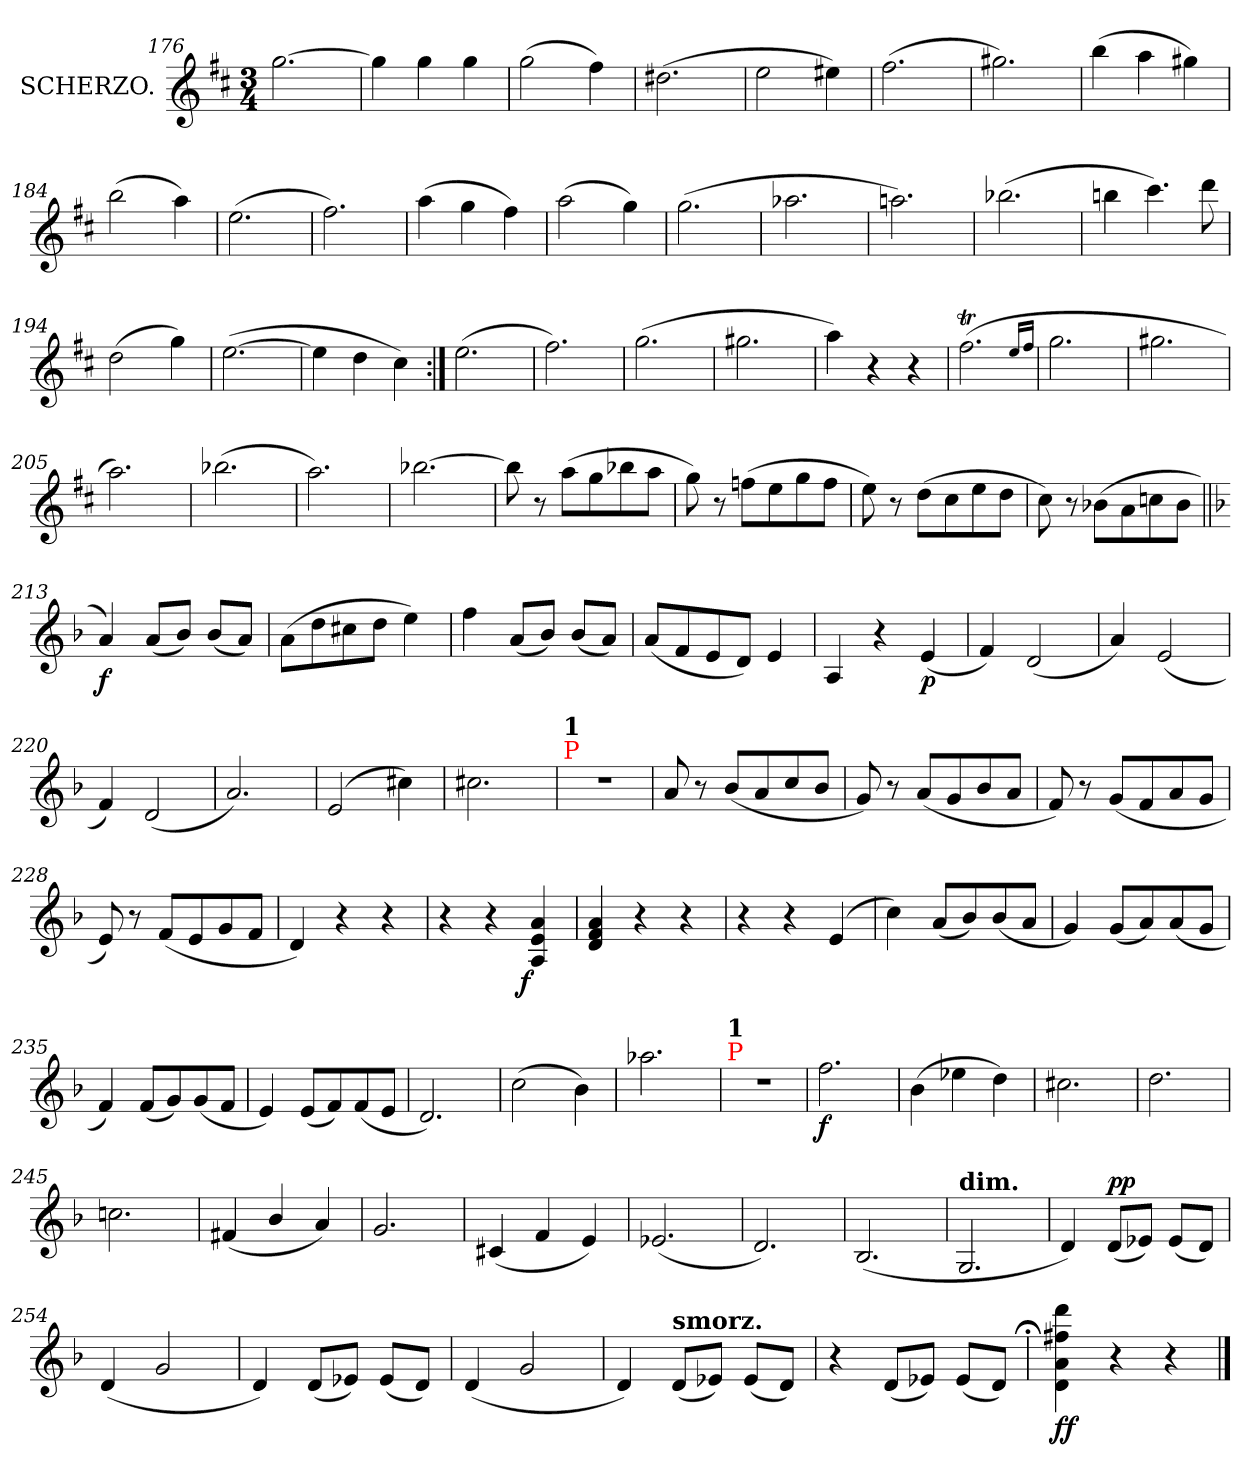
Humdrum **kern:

**kern	**dynam
*part1	*part1
*staff1	*staff1
*I"SCHERZO.	*
*clefG2	*
*k[f#c#]	*
*M3/4	*
=176	=176
[2.gg	.
=177	=177
4gg]	.
4gg	.
4gg	.
=178	=178
(>2gg	.
4ff#)	.
=179	=179
(>2.dd#X	.
=180	=180
2ee	.
4ee#X)	.
=181	=181
(>2.ff#	.
=182	=182
2.gg#X)	.
=183	=183
(>4bb	.
4aa	.
4gg#X)	.
=184	=184
(>2bb	.
4aa)	.
=185	=185
(>2.ee	.
=186	=186
2.ff#)	.
=187	=187
(>4aa	.
4gg	.
4ff#)	.
=188	=188
(>2aa	.
4gg)	.
=189	=189
(>2.gg	.
=190	=190
2.aa-X	.
=191	=191
2.aan)	.
=192	=192
(>2.bb-X	.
=193	=193
4bbn	.
4.ccc#)	.
8ddd	.
=194	=194
(>2dd	.
4gg)	.
=195	=195
(>[2.ee	.
=196	=196
4ee]	.
4dd	.
4cc#)	.
=197:|!	=197:|!
(>2.ee	.
=198	=198
2.ff#)	.
=199	=199
(>2.gg	.
=200	=200
2.gg#X	.
=201	=201
4aa)	.
4r	.
4r	.
=202	=202
(>2.ff#t	.
16qqee/LL	.
16qqff#JJ	.
=203	=203
2.gg	.
=204	=204
2.gg#X	.
=205	=205
2.aa)	.
=206	=206
(>2.bb-X	.
=207	=207
2.aa)	.
=208	=208
[2.bb-X	.
=209	=209
8bb-]	.
8r	.
(>8aaL	.
8gg	.
8bb-X	.
8aaJ	.
=210	=210
8gg)	.
8r	.
(>8ffnL	.
8ee	.
8gg	.
8ffJ	.
=211	=211
8ee)	.
8r	.
(>8ddL	.
8cc#	.
8ee	.
8ddJ	.
=212	=212
8cc#)	.
8r	.
(>8b-X\L	.
8a	.
8ccn	.
8b-J	.
=213||	=213||
*k[b-]	*
4a)	f
(<8aL	.
8b-J)	.
(<8b-L	.
8aJ)	.
=214	=214
(>8aL	.
8dd	.
8cc#X	.
8ddJ	.
4ee)	.
=215	=215
4ff	.
(<8aL	.
8b-J)	.
(<8b-L	.
8aJ)	.
=216	=216
(<8aL	.
8f	.
8e	.
8dJ)	.
4e	.
=217	=217
4A	.
4r	.
(<4e	p
=218	=218
4f)	.
(<2d	.
=219	=219
4a)	.
(<2e	.
=220	=220
4f)	.
(<2d	.
=221	=221
2.a)	.
=222	=222
(>2e	.
4cc#X)	.
=223	=223
2.cc#X	.
=224	=224
!LO:TX:a:color=red:t=P	!
!LO:TX:a:B:t=1	!
2.r	.
=225	=225
8a	.
8r	.
(<8b-/L	.
8a	.
8cc	.
8b-J	.
=226	=226
8g)	.
8r	.
(<8aL	.
8g	.
8b-	.
8aJ	.
=227	=227
8f)	.
8r	.
(<8gL	.
8f	.
8a	.
8gJ	.
=228	=228
8e)	.
8r	.
(<8fL	.
8e	.
8g	.
8fJ	.
=229	=229
4d)	.
4r	.
4r	.
=230	=230
4r	.
4r	.
!	!LO:DY:rj
4a 4e 4A	f
=231	=231
4a 4f 4d	.
4r	.
4r	.
=232	=232
4r	.
4r	.
(>4e	.
=233	=233
4cc)	.
(<8aL	.
8b-)	.
(<8b-	.
8aJ	.
=234	=234
4g)	.
(<8gL	.
8a)	.
(<8a	.
8gJ	.
=235	=235
4f)	.
(<8fL	.
8g)	.
(<8g	.
8fJ	.
=236	=236
4e)	.
(<8eL	.
8f)	.
(<8f	.
8eJ	.
=237	=237
2.d)	.
=238	=238
(>2cc	.
4b-)	.
=239	=239
2.aa-X	.
=240	=240
!LO:TX:a:color=red:t=P	!
!LO:TX:a:B:t=1	!
2.r	.
=241	=241
2.ff	f
=242	=242
(>4b-	.
4ee-X	.
4dd)	.
=243	=243
2.cc#X	.
=244	=244
2.dd	.
=245	=245
2.ccn	.
=246	=246
(<4f#X	.
4b-/	.
4a)	.
=247	=247
2.g	.
=248	=248
(<4c#X	.
4f	.
4e)	.
=249	=249
(<2.e-X	.
=250	=250
2.d)	.
=251	=251
(<2.B-	.
=252	=252
!LO:TX:a:B:t=dim.	!
2.G	.
=253	=253
4d)	.
!	!LO:DY:a
(<8dL	pp
8e-XJ)	.
(<8e-L	.
8dJ)	.
=254	=254
(<4d	.
2g	.
=255	=255
4d)	.
(<8dL	.
8e-XJ)	.
(<8e-L	.
8dJ)	.
=256	=256
(<4d	.
2g	.
=257	=257
4d)	.
!LO:TX:a:B:t=smorz.	!
(<8dL	.
8e-XJ)	.
(<8e-L	.
8dJ)	.
=258	=258
4r	.
(<8dL	.
8e-XJ)	.
(<8e-L	.
8dJ)	.
=259;	=259;
4ddd\ 4ff#X\ 4a\ 4d\	ff
4r	.
4r	.
==	==
*-	*-
